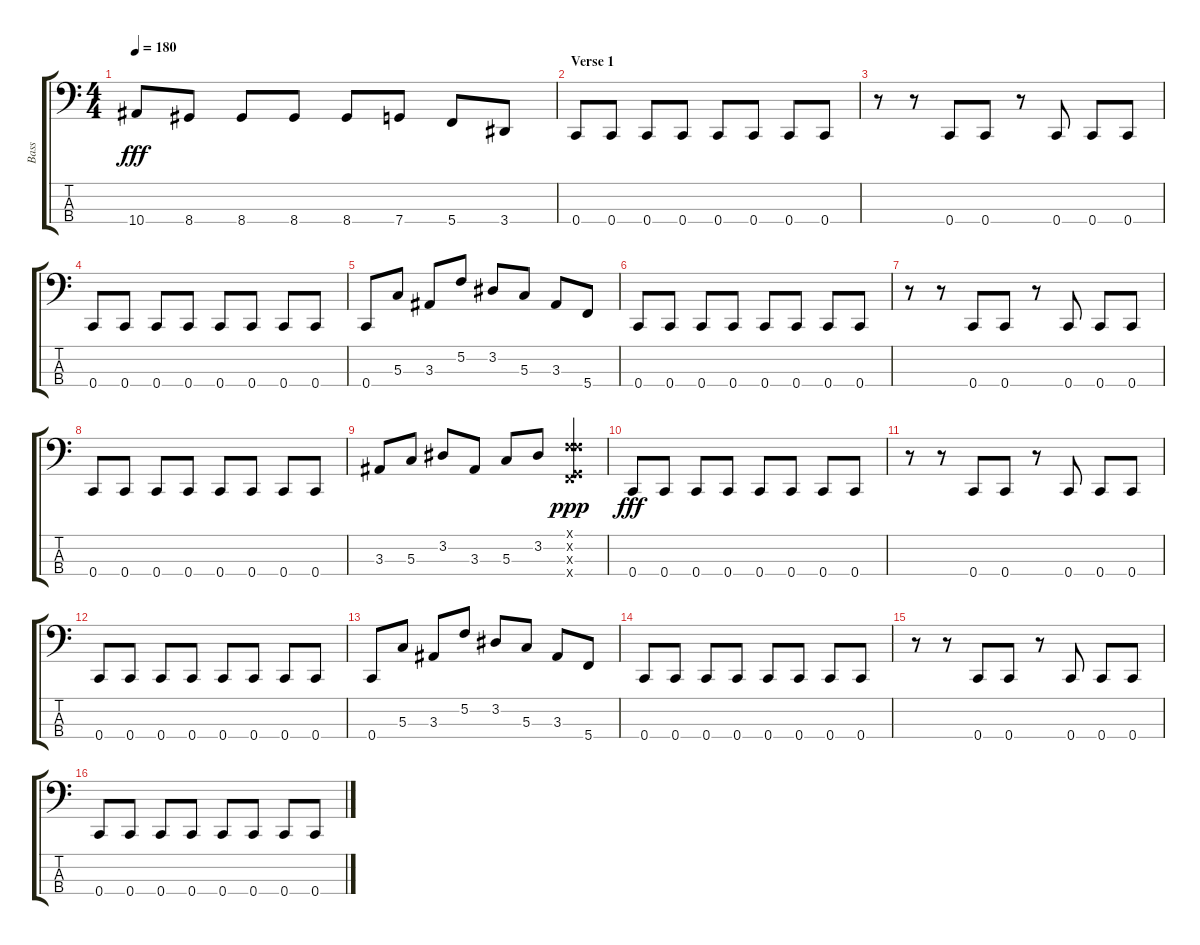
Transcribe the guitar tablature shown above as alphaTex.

\track ("Bass" "Bass") {instrument electricbassfinger}
\staff {score tabs}
\tuning (F2 C2 G1 C1) {hide}
\ts (4 4)
\tempo 180
\clef f4
\ks c
10.4.8{dy fff} 8.4.8 8.4.8 8.4.8 8.4.8 7.4.8 5.4.8 3.4.8 |
\section ("" "Verse 1")
0.4.8 0.4.8 0.4.8 0.4.8 0.4.8 0.4.8 0.4.8 0.4.8 |
r.8 r.8 0.4.8 0.4.8 r.8 0.4.8 0.4.8 0.4.8 |
0.4.8 0.4.8 0.4.8 0.4.8 0.4.8 0.4.8 0.4.8 0.4.8 |
0.4.8 5.3.8 3.3.8 5.2.8 3.2.8 5.3.8 3.3.8 5.4.8 |
0.4.8 0.4.8 0.4.8 0.4.8 0.4.8 0.4.8 0.4.8 0.4.8 |
r.8 r.8 0.4.8 0.4.8 r.8 0.4.8 0.4.8 0.4.8 |
0.4.8 0.4.8 0.4.8 0.4.8 0.4.8 0.4.8 0.4.8 0.4.8 |
3.3.8 5.3.8 3.2.8 3.3.8 5.3.8 3.2.8 (0.1{x} 5.2{x} 0.3{x} 5.4{x}).4{dy ppp} |
0.4.8{dy fff} 0.4.8 0.4.8 0.4.8 0.4.8 0.4.8 0.4.8 0.4.8 |
r.8 r.8 0.4.8 0.4.8 r.8 0.4.8 0.4.8 0.4.8 |
0.4.8 0.4.8 0.4.8 0.4.8 0.4.8 0.4.8 0.4.8 0.4.8 |
0.4.8 5.3.8 3.3.8 5.2.8 3.2.8 5.3.8 3.3.8 5.4.8 |
0.4.8 0.4.8 0.4.8 0.4.8 0.4.8 0.4.8 0.4.8 0.4.8 |
r.8 r.8 0.4.8 0.4.8 r.8 0.4.8 0.4.8 0.4.8 |
0.4.8 0.4.8 0.4.8 0.4.8 0.4.8 0.4.8 0.4.8 0.4.8
